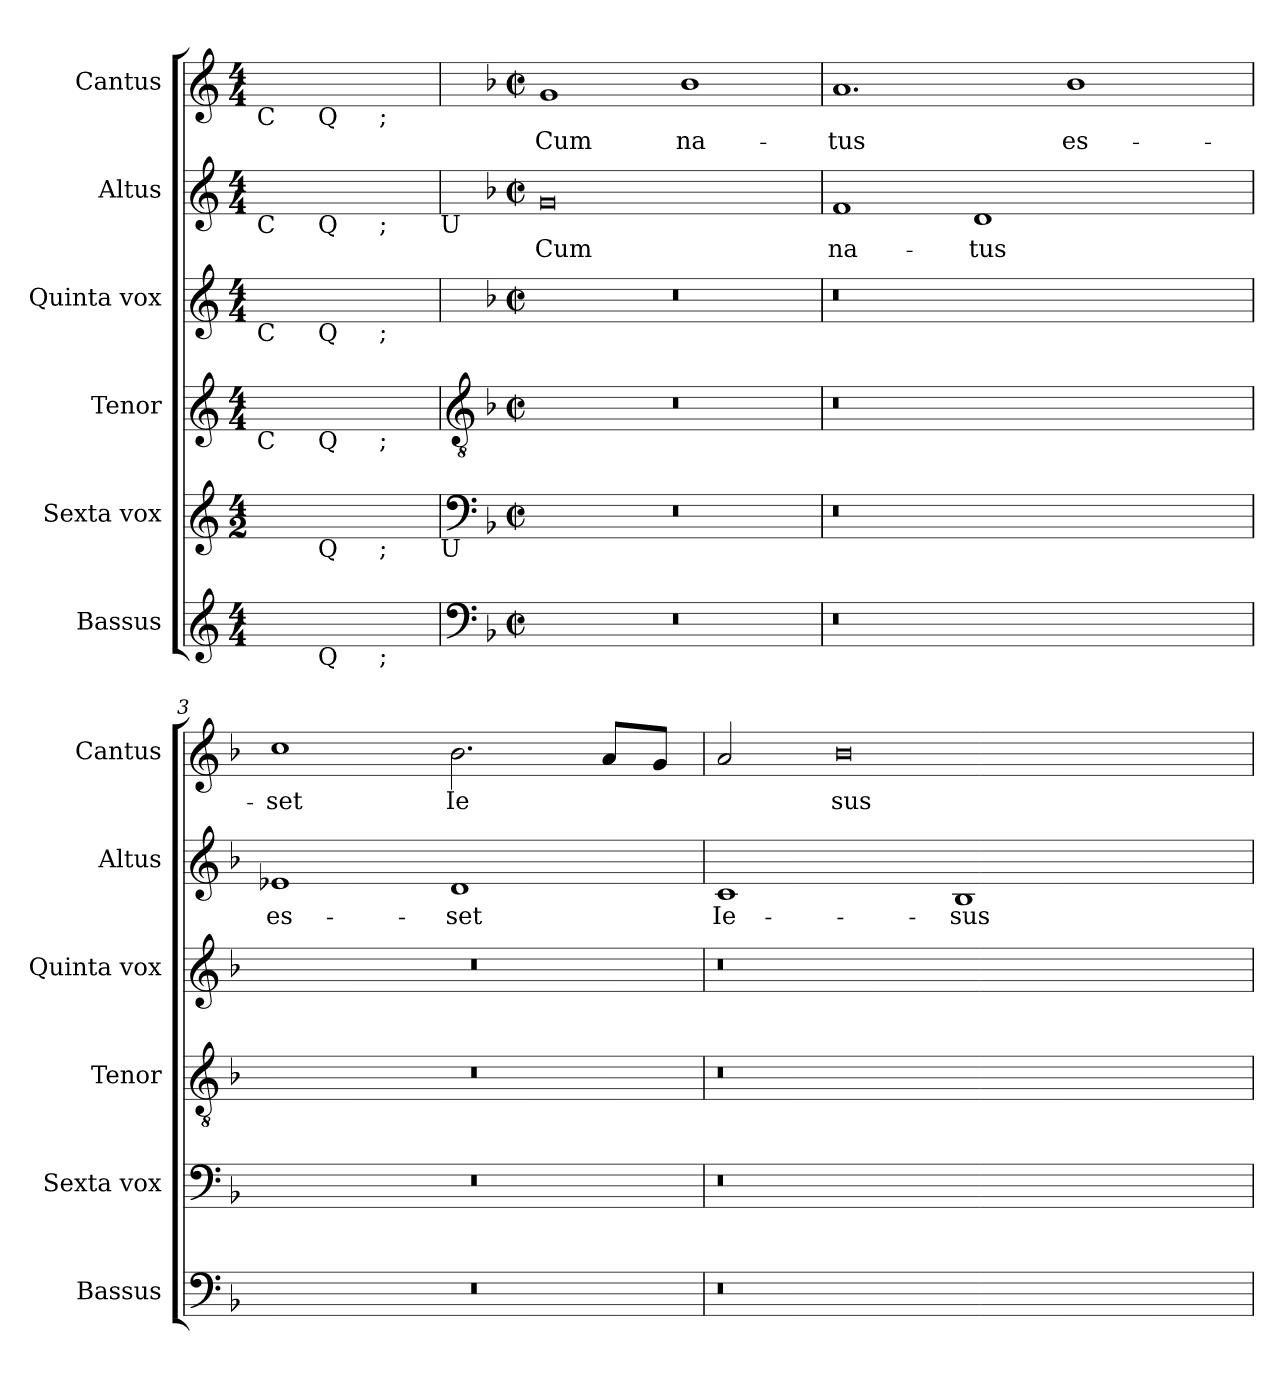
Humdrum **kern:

**kern	**kern	**kern	**kern	**kern	**text	**kern	**text
*part6	*part5	*part4	*part3	*part2	*part2	*part1	*part1
*staff6	*staff5	*staff4	*staff3	*staff2	*staff2	*staff1	*staff1
*I"Bassus	*I"Sexta vox	*I"Tenor	*I"Quinta vox	*I"Altus	*	*I"Cantus	*
*I'Bassus	*I'Sexta vox	*I'Tenor	*I'Quinta vox	*I'Altus	*	*I'Cantus	*
*clefG2	*clefG2	*clefG2	*clefG2	*clefG2	*	*clefG2	*
*k[]	*k[]	*k[]	*k[]	*k[]	*	*k[]	*
*C:	*C:	*C:	*C:	*C:	*	*C:	*
*M4/4	*M4/2	*M4/4	*M4/4	*M4/4	*	*M4/4	*
=	=	=	=	=	=	=	=
!	!	!	!	!	!	!LO:TX:b:t=C	!
!	!	!	!	!LO:TX:b:t=C	!	!	!
!	!	!	!LO:TX:b:t=C	!	!	!	!
!	!	!LO:TX:b:t=C	!	!	!	!	!
4ryy	4ryy	4ryy	4ryy	4ryy	.	4ryy	.
!	!	!	!	!	!	!LO:TX:b:t=Q	!
!	!	!	!	!LO:TX:b:t=Q	!	!	!
!	!	!	!LO:TX:b:t=Q	!	!	!	!
!	!	!LO:TX:b:t=Q	!	!	!	!	!
!	!LO:TX:b:t=Q	!	!	!	!	!	!
!LO:TX:b:t=Q	!	!	!	!	!	!	!
4ryy	4ryy	4ryy	4ryy	4ryy	.	4ryy	.
!	!	!	!	!	!	!LO:TX:b:t=;	!
!	!	!	!	!LO:TX:b:t=;	!	!	!
!	!	!	!LO:TX:b:t=;	!	!	!	!
!	!	!LO:TX:b:t=;	!	!	!	!	!
!	!LO:TX:b:t=;	!	!	!	!	!	!
!LO:TX:b:t=;	!	!	!	!	!	!	!
4ryy	4ryy	4ryy	4ryy	4ryy	.	4ryy	.
!	!	!	!	!LO:TX:b:t=U	!	!	!
!	!LO:TX:b:t=U	!	!	!	!	!	!
!!LO:LB:g=z
=1	=1	=1	=1	=1	=1	=1	=1
*clefF4	*clefF4	*clefGv2	*	*	*	*	*
*k[b-]	*k[b-]	*k[b-]	*k[b-]	*k[b-]	*	*k[b-]	*
*F:	*F:	*F:	*F:	*F:	*	*F:	*
*M4/2	*M4/2	*M4/2	*M4/2	*M4/2	*	*M4/2	*
*met(c|)	*met(c|)	*met(c|)	*met(c|)	*met(c|)	*	*met(c|)	*
!	!	!	!	!	!LO:LY:b	!	!LO:LY:b
0r	0r	0r	0r	0g	Cum	1g	Cum
!	!	!	!	!	!	!	!LO:LY:b
.	.	.	.	.	.	1b-	na-
=2	=2	=2	=2	=2	=2	=2	=2
!	!	!	!	!	!LO:LY:b	!	!LO:LY:b
0r	0r	0r	0r	1f	na-	1.a	-tus
!	!	!	!	!	!LO:LY:b	!	!
.	.	.	.	1d	-tus	.	.
!	!	!	!	!	!	!	!LO:LY:b
.	.	.	.	.	.	1b-	es-
2ryy	2ryy	2ryy	2ryy	2ryy	.	.	.
=3	=3	=3	=3	=3	=3	=3	=3
!	!	!	!	!	!LO:LY:b	!	!LO:LY:b
0r	0r	0r	0r	1e-X	es-	1cc	-set
!	!	!	!	!	!LO:LY:b	!	!LO:LY:b
.	.	.	.	1d	-set	2.b-	Ie
.	.	.	.	.	.	8aL	.
.	.	.	.	.	.	8gJ	.
=4	=4	=4	=4	=4	=4	=4	=4
!	!	!	!	!	!LO:LY:b	!	!
0r	0r	0r	0r	1c	Ie-	2a	.
!	!	!	!	!	!	!	!LO:LY:b
.	.	.	.	.	.	0b-	sus
!	!	!	!	!	!LO:LY:b	!	!
.	.	.	.	1B-	-sus	.	.
2ryy	2ryy	2ryy	2ryy	2ryy	.	.	.
=	=	=	=	=	=	=	=
*-	*-	*-	*-	*-	*-	*-	*-
